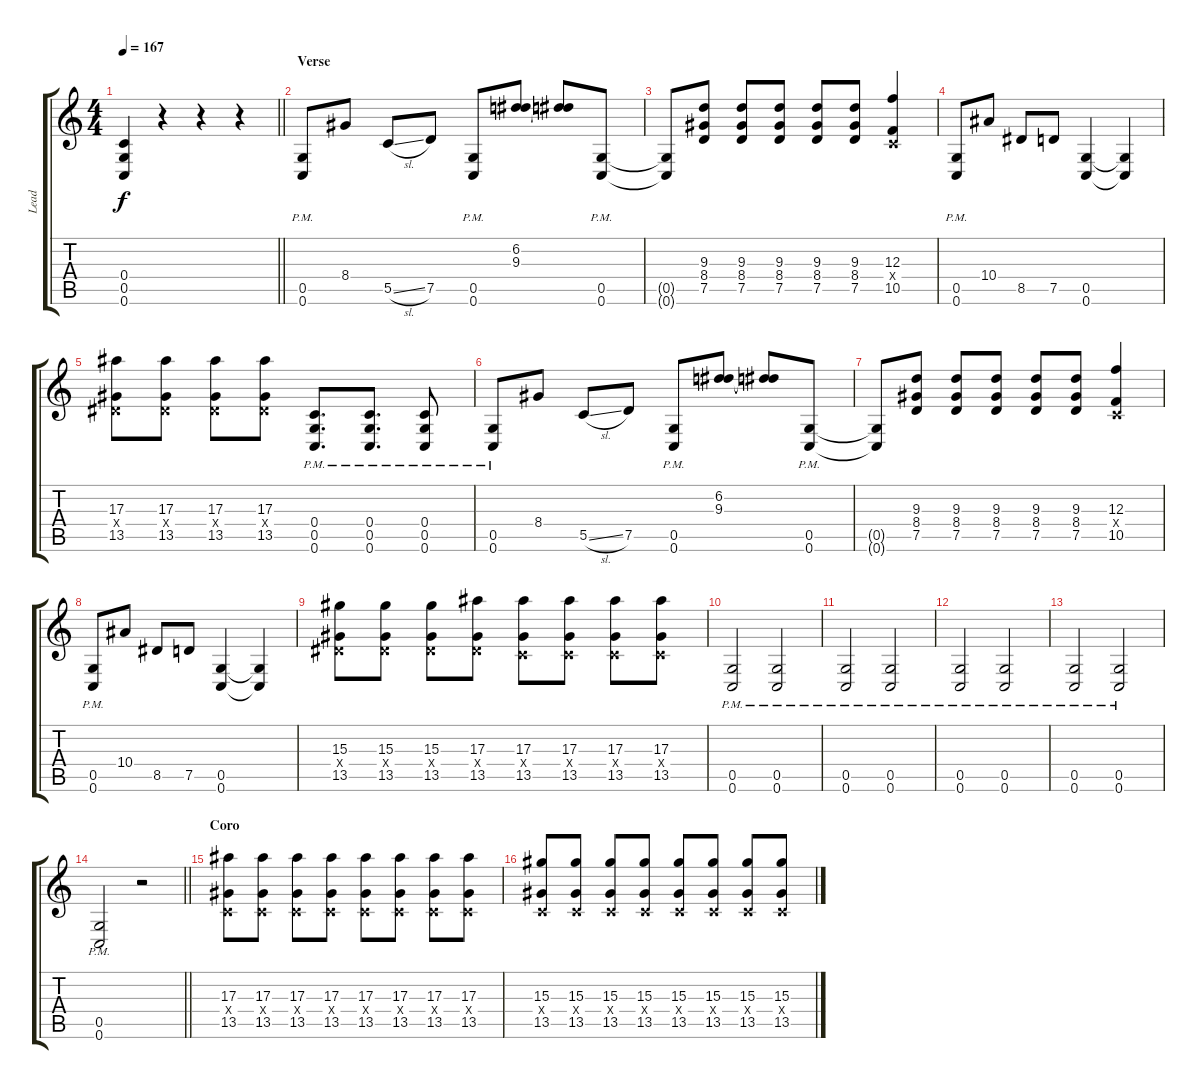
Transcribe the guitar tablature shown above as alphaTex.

\track ("Lead" "Lead") {instrument distortionguitar}
\staff {score tabs}
\tuning (D4 A3 F3 C3 G2 C2) {hide}
\ts (4 4)
\tempo 167
\clef g2
\barLineRight lightlight
\ks c
(0.4 0.5 0.6).4{dy f} r.4 r.4 r.4 |
\section ("" "Verse")
(0.5{pm} 0.6{pm}).8 8.4.8 5.5{sl}.8 7.5.8 (0.5{pm} 0.6{pm}).8 (6.2 9.3).8 (6.2{t} 9.3{t}).8 (0.5{pm} 0.6{pm}).8 |
(0.5{t} 0.6{t}).8 (9.3 8.4 7.5).8 (9.3 8.4 7.5).8 (9.3 8.4 7.5).8 (9.3 8.4 7.5).8 (9.3 8.4 7.5).8 (12.3 0.4{x} 10.5).4 |
(0.5{pm} 0.6{pm}).8 10.4.8 8.5.8 7.5.8 (0.5 0.6).4 (0.5{t} 0.6{t}).4 |
(17.3 3.4{x} 13.5).8 (17.3 3.4{x} 13.5).8 (17.3 3.4{x} 13.5).8 (17.3 3.4{x} 13.5).8 (0.4{pm} 0.5{pm} 0.6{pm}).8{d} (0.4{pm} 0.5{pm} 0.6{pm}).8{d} (0.4{pm} 0.5{pm} 0.6{pm}).8 |
(0.5{pm} 0.6{pm}).8 8.4.8 5.5{sl}.8 7.5.8 (0.5{pm} 0.6{pm}).8 (6.2 9.3).8 (6.2{t} 9.3{t}).8 (0.5{pm} 0.6{pm}).8 |
(0.5{t} 0.6{t}).8 (9.3 8.4 7.5).8 (9.3 8.4 7.5).8 (9.3 8.4 7.5).8 (9.3 8.4 7.5).8 (9.3 8.4 7.5).8 (12.3 0.4{x} 10.5).4 |
(0.5{pm} 0.6{pm}).8 10.4.8 8.5.8 7.5.8 (0.5 0.6).4 (0.5{t} 0.6{t}).4 |
(15.3 3.4{x} 13.5).8 (15.3 3.4{x} 13.5).8 (15.3 3.4{x} 13.5).8 (17.3 3.4{x} 13.5).8 (17.3 0.4{x} 13.5).8 (17.3 0.4{x} 13.5).8 (17.3 0.4{x} 13.5).8 (17.3 0.4{x} 13.5).8 |
(0.5{pm} 0.6{pm}).2 (0.5{pm} 0.6{pm}).2 |
(0.5{pm} 0.6{pm}).2 (0.5{pm} 0.6{pm}).2 |
(0.5{pm} 0.6{pm}).2 (0.5{pm} 0.6{pm}).2 |
(0.5{pm} 0.6{pm}).2 (0.5{pm} 0.6{pm}).2 |
\barLineRight lightlight
(0.5{pm} 0.6{pm}).2 r.2 |
\section ("" "Coro")
(17.3 0.4{x} 13.5).8 (17.3 0.4{x} 13.5).8 (17.3 0.4{x} 13.5).8 (17.3 0.4{x} 13.5).8 (17.3 0.4{x} 13.5).8 (17.3 0.4{x} 13.5).8 (17.3 0.4{x} 13.5).8 (17.3 0.4{x} 13.5).8 |
(15.3 0.4{x} 13.5).8 (15.3 0.4{x} 13.5).8 (15.3 0.4{x} 13.5).8 (15.3 0.4{x} 13.5).8 (15.3 0.4{x} 13.5).8 (15.3 0.4{x} 13.5).8 (15.3 0.4{x} 13.5).8 (15.3 0.4{x} 13.5).8
